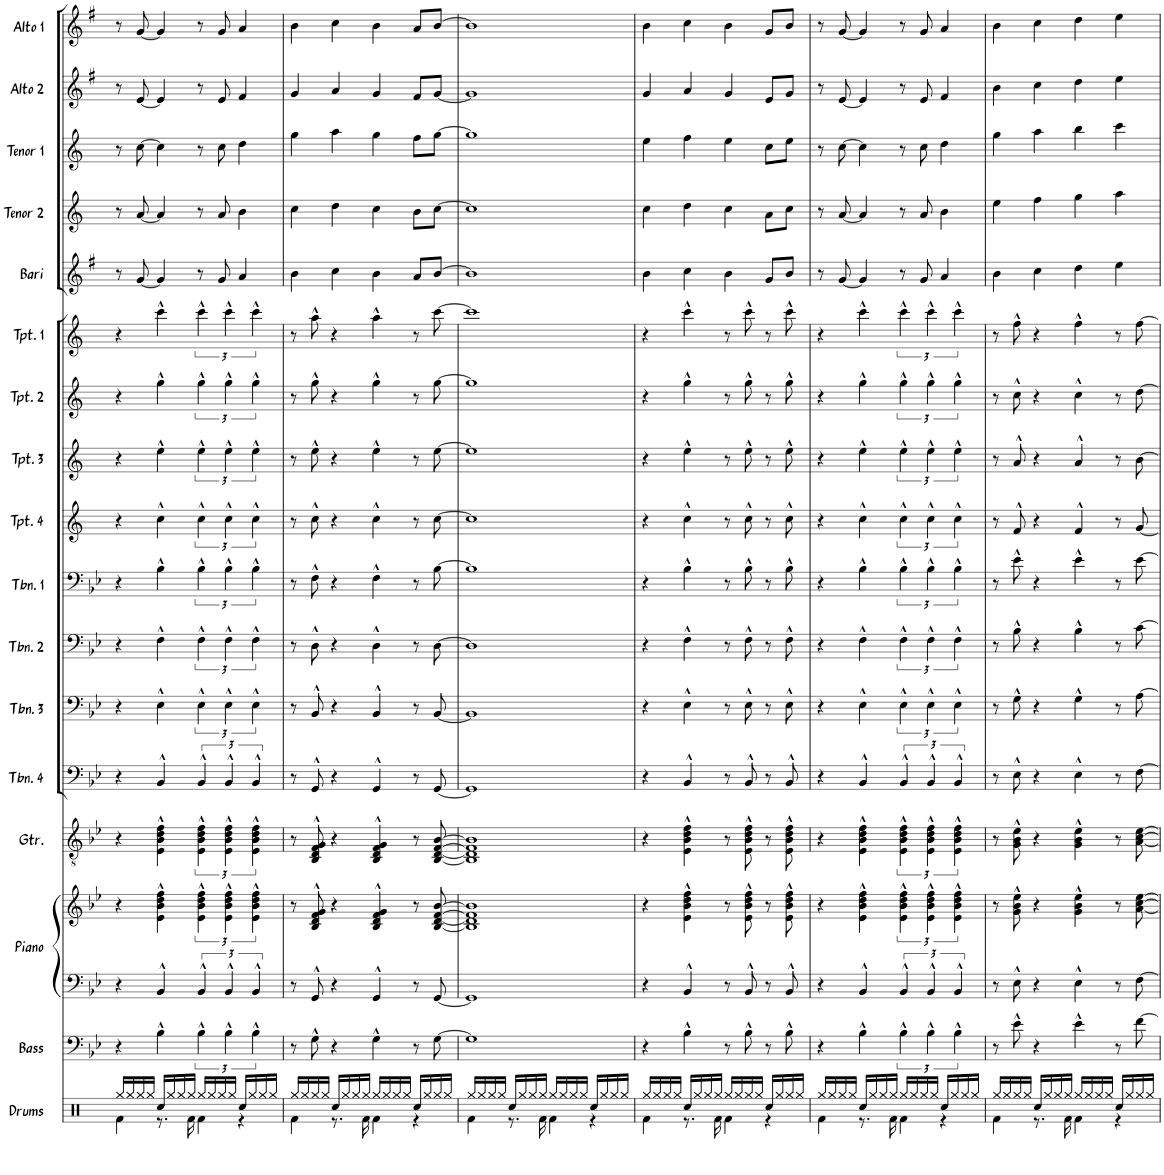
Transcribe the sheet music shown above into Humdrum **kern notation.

**kern	**kern	**kern	**kern	**kern	**kern	**kern	**kern	**kern	**kern	**kern	**kern	**kern	**kern	**kern	**kern	**kern	**kern
*part17	*part16	*part15	*part15	*part14	*part13	*part12	*part11	*part10	*part9	*part8	*part7	*part6	*part5	*part4	*part3	*part2	*part1
*staff18	*staff17	*staff16	*staff15	*staff14	*staff13	*staff12	*staff11	*staff10	*staff9	*staff8	*staff7	*staff6	*staff5	*staff4	*staff3	*staff2	*staff1
*I"Drums	*I"Bass	*I"Piano	*	*I"Guitar	*I"Trombone 4	*I"Trombone 3	*I"Trombone 2	*I"Trombone 1	*I"Trumpet 4	*I"Trumpet 3	*I"Trumpet 2	*I"Trumpet 1	*I"Baritone Sax	*I"Tenor Sax 2	*I"Tenor Sax 1	*I"Alto Sax 2	*I"Alto Sax 1
*I'Drums	*I'Bass	*I'Piano	*	*I'Gtr.	*I'Tbn. 4	*I'Tbn. 3	*I'Tbn. 2	*I'Tbn. 1	*I'Tpt. 4	*I'Tpt. 3	*I'Tpt. 2	*I'Tpt. 1	*I'Bari	*I'Tenor 2	*I'Tenor 1	*I'Alto 2	*I'Alto 1
!!LO:PB:g=z
*clefX	*clefF4	*clefF4	*clefG2	*clefGv2	*clefF4	*clefF4	*clefF4	*clefF4	*clefG2	*clefG2	*clefG2	*clefG2	*clefG2	*clefG2	*clefG2	*clefG2	*clefG2
*	*Trd7c12	*	*	*	*	*	*	*	*Trd1c2	*Trd1c2	*Trd1c2	*Trd1c2	*Trd12c21	*Trd8c14	*Trd8c14	*Trd5c9	*Trd5c9
*k[]	*k[b-e-]	*k[b-e-]	*k[b-e-]	*k[b-e-]	*k[b-e-]	*k[b-e-]	*k[b-e-]	*k[b-e-]	*k[]	*k[]	*k[]	*k[]	*k[f#]	*k[]	*k[]	*k[f#]	*k[f#]
*M4/4	*M4/4	*M4/4	*M4/4	*M4/4	*M4/4	*M4/4	*M4/4	*M4/4	*M4/4	*M4/4	*M4/4	*M4/4	*M4/4	*M4/4	*M4/4	*M4/4	*M4/4
=77	=77	=77	=77	=77	=77	=77	=77	=77	=77	=77	=77	=77	=77	=77	=77	=77	=77
*^	*	*	*	*	*	*	*	*	*	*	*	*	*	*	*	*	*
16Rgg/LL	4Rf\	4r	4r	4r	4r	4r	4r	4r	4r	4r	4r	4r	4r	8r	8r	8r	8r	8r
16Rgg/	.	.	.	.	.	.	.	.	.	.	.	.	.	.	.	.	.	.
16Rgg/	.	.	.	.	.	.	.	.	.	.	.	.	.	[8g/	[8a/	[8cc\	[8e/	[8g/
16Rgg/JJ	.	.	.	.	.	.	.	.	.	.	.	.	.	.	.	.	.	.
16Rcc/LL	8.r	4B-^^\	4BB-^^/	4e-\^^ 4b-\^^ 4dd\^^ 4ff\^^	4E-\^^ 4B-\^^ 4d\^^ 4f\^^	4BB-^^/	4E-^^\	4F^^\	4B-^^\	4cc^^\	4ee^^\	4gg^^\	4ccc^^\	4g/]	4a/]	4cc\]	4e/]	4g/]
16Rgg/	.	.	.	.	.	.	.	.	.	.	.	.	.	.	.	.	.	.
16Rgg/	.	.	.	.	.	.	.	.	.	.	.	.	.	.	.	.	.	.
16Rgg/JJ	16Rf\	.	.	.	.	.	.	.	.	.	.	.	.	.	.	.	.	.
16Rgg/LL	4Rf\	6B-^^\	6BB-^^/	6e-\^^ 6b-\^^ 6dd\^^ 6ff\^^	6E-\^^ 6B-\^^ 6d\^^ 6f\^^	6BB-^^/	6E-^^\	6F^^\	6B-^^\	6cc^^\	6ee^^\	6gg^^\	6ccc^^\	8r	8r	8r	8r	8r
16Rgg/	.	.	.	.	.	.	.	.	.	.	.	.	.	.	.	.	.	.
16Rgg/	.	.	.	.	.	.	.	.	.	.	.	.	.	8g/	8a/	8cc\	8e/	8g/
.	.	6B-^^\	6BB-^^/	6e-\^^ 6b-\^^ 6dd\^^ 6ff\^^	6E-\^^ 6B-\^^ 6d\^^ 6f\^^	6BB-^^/	6E-^^\	6F^^\	6B-^^\	6cc^^\	6ee^^\	6gg^^\	6ccc^^\	.	.	.	.	.
16Rgg/JJ	.	.	.	.	.	.	.	.	.	.	.	.	.	.	.	.	.	.
16Rcc/LL	4r	.	.	.	.	.	.	.	.	.	.	.	.	4a/	4b\	4dd\	4f#/	4a/
16Rgg/	.	.	.	.	.	.	.	.	.	.	.	.	.	.	.	.	.	.
.	.	6B-^^\	6BB-^^/	6e-\^^ 6b-\^^ 6dd\^^ 6ff\^^	6E-\^^ 6B-\^^ 6d\^^ 6f\^^	6BB-^^/	6E-^^\	6F^^\	6B-^^\	6cc^^\	6ee^^\	6gg^^\	6ccc^^\	.	.	.	.	.
16Rgg/	.	.	.	.	.	.	.	.	.	.	.	.	.	.	.	.	.	.
16Rgg/JJ	.	.	.	.	.	.	.	.	.	.	.	.	.	.	.	.	.	.
=78	=78	=78	=78	=78	=78	=78	=78	=78	=78	=78	=78	=78	=78	=78	=78	=78	=78	=78
16Rgg/LL	4Rf\	8r	8r	8r	8r	8r	8r	8r	8r	8r	8r	8r	8r	4b\	4cc\	4gg\	4g/	4b\
16Rgg/	.	.	.	.	.	.	.	.	.	.	.	.	.	.	.	.	.	.
16Rgg/	.	8G^^\	8GG^^/	8B-/^^ 8d/^^ 8f/^^ 8g/^^	8BB-/^^ 8D/^^ 8F/^^ 8G/^^	8GG^^/	8BB-^^/	8D^^\	8F^^\	8cc^^\	8ee^^\	8gg^^\	8aa^^\	.	.	.	.	.
16Rgg/JJ	.	.	.	.	.	.	.	.	.	.	.	.	.	.	.	.	.	.
16Rcc/LL	8.r	4r	4r	4r	4r	4r	4r	4r	4r	4r	4r	4r	4r	4cc\	4dd\	4aa\	4a/	4cc\
16Rgg/	.	.	.	.	.	.	.	.	.	.	.	.	.	.	.	.	.	.
16Rgg/	.	.	.	.	.	.	.	.	.	.	.	.	.	.	.	.	.	.
16Rgg/JJ	16Rf\	.	.	.	.	.	.	.	.	.	.	.	.	.	.	.	.	.
16Rgg/LL	4Rf\	4G^^\	4GG^^/	4B-/^^ 4d/^^ 4f/^^ 4g/^^	4BB-/^^ 4D/^^ 4F/^^ 4G/^^	4GG^^/	4BB-^^/	4D^^\	4F^^\	4cc^^\	4ee^^\	4gg^^\	4aa^^\	4b\	4cc\	4gg\	4g/	4b\
16Rgg/	.	.	.	.	.	.	.	.	.	.	.	.	.	.	.	.	.	.
16Rgg/	.	.	.	.	.	.	.	.	.	.	.	.	.	.	.	.	.	.
16Rgg/JJ	.	.	.	.	.	.	.	.	.	.	.	.	.	.	.	.	.	.
16Rcc/LL	4r	8r	8r	8r	8r	8r	8r	8r	8r	8r	8r	8r	8r	8a/L	8b\L	8ff\L	8f#/L	8a/L
16Rgg/	.	.	.	.	.	.	.	.	.	.	.	.	.	.	.	.	.	.
16Rgg/	.	[8G\	[8GG/	[8B-/ [8d/ [8f/ [8b-/	[8BB-/ [8D/ [8F/ [8B-/	[8GG/	[8BB-/	[8D\	[8B-\	[8cc\	[8ee\	[8gg\	[8ccc\	[8b/J	[8cc\J	[8gg\J	[8g/J	[8b/J
16Rgg/JJ	.	.	.	.	.	.	.	.	.	.	.	.	.	.	.	.	.	.
=79	=79	=79	=79	=79	=79	=79	=79	=79	=79	=79	=79	=79	=79	=79	=79	=79	=79	=79
16Rgg/LL	4Rf\	1G]	1GG]	1B-] 1d] 1f] 1b-]	1BB-] 1D] 1F] 1B-]	1GG]	1BB-]	1D]	1B-]	1cc]	1ee]	1gg]	1ccc]	1b]	1cc]	1gg]	1g]	1b]
16Rgg/	.	.	.	.	.	.	.	.	.	.	.	.	.	.	.	.	.	.
16Rgg/	.	.	.	.	.	.	.	.	.	.	.	.	.	.	.	.	.	.
16Rgg/JJ	.	.	.	.	.	.	.	.	.	.	.	.	.	.	.	.	.	.
16Rcc/LL	8.r	.	.	.	.	.	.	.	.	.	.	.	.	.	.	.	.	.
16Rgg/	.	.	.	.	.	.	.	.	.	.	.	.	.	.	.	.	.	.
16Rgg/	.	.	.	.	.	.	.	.	.	.	.	.	.	.	.	.	.	.
16Rgg/JJ	16Rf\	.	.	.	.	.	.	.	.	.	.	.	.	.	.	.	.	.
16Rgg/LL	4Rf\	.	.	.	.	.	.	.	.	.	.	.	.	.	.	.	.	.
16Rgg/	.	.	.	.	.	.	.	.	.	.	.	.	.	.	.	.	.	.
16Rgg/	.	.	.	.	.	.	.	.	.	.	.	.	.	.	.	.	.	.
16Rgg/JJ	.	.	.	.	.	.	.	.	.	.	.	.	.	.	.	.	.	.
16Rcc/LL	4r	.	.	.	.	.	.	.	.	.	.	.	.	.	.	.	.	.
16Rgg/	.	.	.	.	.	.	.	.	.	.	.	.	.	.	.	.	.	.
16Rgg/	.	.	.	.	.	.	.	.	.	.	.	.	.	.	.	.	.	.
16Rgg/JJ	.	.	.	.	.	.	.	.	.	.	.	.	.	.	.	.	.	.
=80	=80	=80	=80	=80	=80	=80	=80	=80	=80	=80	=80	=80	=80	=80	=80	=80	=80	=80
16Rgg/LL	4Rf\	4r	4r	4r	4r	4r	4r	4r	4r	4r	4r	4r	4r	4b\	4cc\	4ee\	4g/	4b\
16Rgg/	.	.	.	.	.	.	.	.	.	.	.	.	.	.	.	.	.	.
16Rgg/	.	.	.	.	.	.	.	.	.	.	.	.	.	.	.	.	.	.
16Rgg/JJ	.	.	.	.	.	.	.	.	.	.	.	.	.	.	.	.	.	.
16Rcc/LL	8.r	4B-^^\	4BB-^^/	4e-\^^ 4b-\^^ 4dd\^^ 4ff\^^	4E-\^^ 4B-\^^ 4d\^^ 4f\^^	4BB-^^/	4E-^^\	4F^^\	4B-^^\	4cc^^\	4ee^^\	4gg^^\	4ccc^^\	4cc\	4dd\	4ff\	4a/	4cc\
16Rgg/	.	.	.	.	.	.	.	.	.	.	.	.	.	.	.	.	.	.
16Rgg/	.	.	.	.	.	.	.	.	.	.	.	.	.	.	.	.	.	.
16Rgg/JJ	16Rf\	.	.	.	.	.	.	.	.	.	.	.	.	.	.	.	.	.
16Rgg/LL	4Rf\	8r	8r	8r	8r	8r	8r	8r	8r	8r	8r	8r	8r	4b\	4cc\	4ee\	4g/	4b\
16Rgg/	.	.	.	.	.	.	.	.	.	.	.	.	.	.	.	.	.	.
16Rgg/	.	8B-^^\	8BB-^^/	8e-\^^ 8b-\^^ 8dd\^^ 8ff\^^	8E-\^^ 8B-\^^ 8d\^^ 8f\^^	8BB-^^/	8E-^^\	8F^^\	8B-^^\	8cc^^\	8ee^^\	8gg^^\	8ccc^^\	.	.	.	.	.
16Rgg/JJ	.	.	.	.	.	.	.	.	.	.	.	.	.	.	.	.	.	.
16Rcc/LL	4r	8r	8r	8r	8r	8r	8r	8r	8r	8r	8r	8r	8r	8g/L	8a\L	8cc\L	8e/L	8g/L
16Rgg/	.	.	.	.	.	.	.	.	.	.	.	.	.	.	.	.	.	.
16Rgg/	.	8B-^^\	8BB-^^/	8e-\^^ 8b-\^^ 8dd\^^ 8ff\^^	8E-\^^ 8B-\^^ 8d\^^ 8f\^^	8BB-^^/	8E-^^\	8F^^\	8B-^^\	8cc^^\	8ee^^\	8gg^^\	8ccc^^\	8b/J	8cc\J	8ee\J	8g/J	8b/J
16Rgg/JJ	.	.	.	.	.	.	.	.	.	.	.	.	.	.	.	.	.	.
=81	=81	=81	=81	=81	=81	=81	=81	=81	=81	=81	=81	=81	=81	=81	=81	=81	=81	=81
16Rgg/LL	4Rf\	4r	4r	4r	4r	4r	4r	4r	4r	4r	4r	4r	4r	8r	8r	8r	8r	8r
16Rgg/	.	.	.	.	.	.	.	.	.	.	.	.	.	.	.	.	.	.
16Rgg/	.	.	.	.	.	.	.	.	.	.	.	.	.	[8g/	[8a/	[8cc\	[8e/	[8g/
16Rgg/JJ	.	.	.	.	.	.	.	.	.	.	.	.	.	.	.	.	.	.
16Rcc/LL	8.r	4B-^^\	4BB-^^/	4e-\^^ 4b-\^^ 4dd\^^ 4ff\^^	4E-\^^ 4B-\^^ 4d\^^ 4f\^^	4BB-^^/	4E-^^\	4F^^\	4B-^^\	4cc^^\	4ee^^\	4gg^^\	4ccc^^\	4g/]	4a/]	4cc\]	4e/]	4g/]
16Rgg/	.	.	.	.	.	.	.	.	.	.	.	.	.	.	.	.	.	.
16Rgg/	.	.	.	.	.	.	.	.	.	.	.	.	.	.	.	.	.	.
16Rgg/JJ	16Rf\	.	.	.	.	.	.	.	.	.	.	.	.	.	.	.	.	.
16Rgg/LL	4Rf\	6B-^^\	6BB-^^/	6e-\^^ 6b-\^^ 6dd\^^ 6ff\^^	6E-\^^ 6B-\^^ 6d\^^ 6f\^^	6BB-^^/	6E-^^\	6F^^\	6B-^^\	6cc^^\	6ee^^\	6gg^^\	6ccc^^\	8r	8r	8r	8r	8r
16Rgg/	.	.	.	.	.	.	.	.	.	.	.	.	.	.	.	.	.	.
16Rgg/	.	.	.	.	.	.	.	.	.	.	.	.	.	8g/	8a/	8cc\	8e/	8g/
.	.	6B-^^\	6BB-^^/	6e-\^^ 6b-\^^ 6dd\^^ 6ff\^^	6E-\^^ 6B-\^^ 6d\^^ 6f\^^	6BB-^^/	6E-^^\	6F^^\	6B-^^\	6cc^^\	6ee^^\	6gg^^\	6ccc^^\	.	.	.	.	.
16Rgg/JJ	.	.	.	.	.	.	.	.	.	.	.	.	.	.	.	.	.	.
16Rcc/LL	4r	.	.	.	.	.	.	.	.	.	.	.	.	4a/	4b\	4dd\	4f#/	4a/
16Rgg/	.	.	.	.	.	.	.	.	.	.	.	.	.	.	.	.	.	.
.	.	6B-^^\	6BB-^^/	6e-\^^ 6b-\^^ 6dd\^^ 6ff\^^	6E-\^^ 6B-\^^ 6d\^^ 6f\^^	6BB-^^/	6E-^^\	6F^^\	6B-^^\	6cc^^\	6ee^^\	6gg^^\	6ccc^^\	.	.	.	.	.
16Rgg/	.	.	.	.	.	.	.	.	.	.	.	.	.	.	.	.	.	.
16Rgg/JJ	.	.	.	.	.	.	.	.	.	.	.	.	.	.	.	.	.	.
=82	=82	=82	=82	=82	=82	=82	=82	=82	=82	=82	=82	=82	=82	=82	=82	=82	=82	=82
16Rgg/LL	4Rf\	8r	8r	8r	8r	8r	8r	8r	8r	8r	8r	8r	8r	4b\	4ee\	4gg\	4b\	4b\
16Rgg/	.	.	.	.	.	.	.	.	.	.	.	.	.	.	.	.	.	.
16Rgg/	.	8e-^^\	8E-^^\	8g\^^ 8b-\^^ 8ee-\^^	8G\^^ 8B-\^^ 8e-\^^	8E-^^\	8G^^\	8B-^^\	8e-^^\	8f^^/	8a^^/	8cc^^\	8ff^^\	.	.	.	.	.
16Rgg/JJ	.	.	.	.	.	.	.	.	.	.	.	.	.	.	.	.	.	.
16Rcc/LL	8.r	4r	4r	4r	4r	4r	4r	4r	4r	4r	4r	4r	4r	4cc\	4ff\	4aa\	4cc\	4cc\
16Rgg/	.	.	.	.	.	.	.	.	.	.	.	.	.	.	.	.	.	.
16Rgg/	.	.	.	.	.	.	.	.	.	.	.	.	.	.	.	.	.	.
16Rgg/JJ	16Rf\	.	.	.	.	.	.	.	.	.	.	.	.	.	.	.	.	.
16Rgg/LL	4Rf\	4e-^^\	4E-^^\	4g\^^ 4b-\^^ 4ee-\^^	4G\^^ 4B-\^^ 4e-\^^	4E-^^\	4G^^\	4B-^^\	4e-^^\	4f^^/	4a^^/	4cc^^\	4ff^^\	4dd\	4gg\	4bb\	4dd\	4dd\
16Rgg/	.	.	.	.	.	.	.	.	.	.	.	.	.	.	.	.	.	.
16Rgg/	.	.	.	.	.	.	.	.	.	.	.	.	.	.	.	.	.	.
16Rgg/JJ	.	.	.	.	.	.	.	.	.	.	.	.	.	.	.	.	.	.
16Rcc/LL	4r	8r	8r	8r	8r	8r	8r	8r	8r	8r	8r	8r	8r	4ee\	4aa\	4ccc\	4ee\	4ee\
16Rgg/	.	.	.	.	.	.	.	.	.	.	.	.	.	.	.	.	.	.
16Rgg/	.	[8f\	[8F\	[8a\ [8cc\ [8ee-\	[8A\ [8c\ [8e-\	[8F\	[8A\	[8c\	[8e-\	[8g/	[8b\	[8dd\	[8ff\	.	.	.	.	.
16Rgg/JJ	.	.	.	.	.	.	.	.	.	.	.	.	.	.	.	.	.	.
*v	*v	*	*	*	*	*	*	*	*	*	*	*	*	*	*	*	*	*
=	=	=	=	=	=	=	=	=	=	=	=	=	=	=	=	=	=
*-	*-	*-	*-	*-	*-	*-	*-	*-	*-	*-	*-	*-	*-	*-	*-	*-	*-
